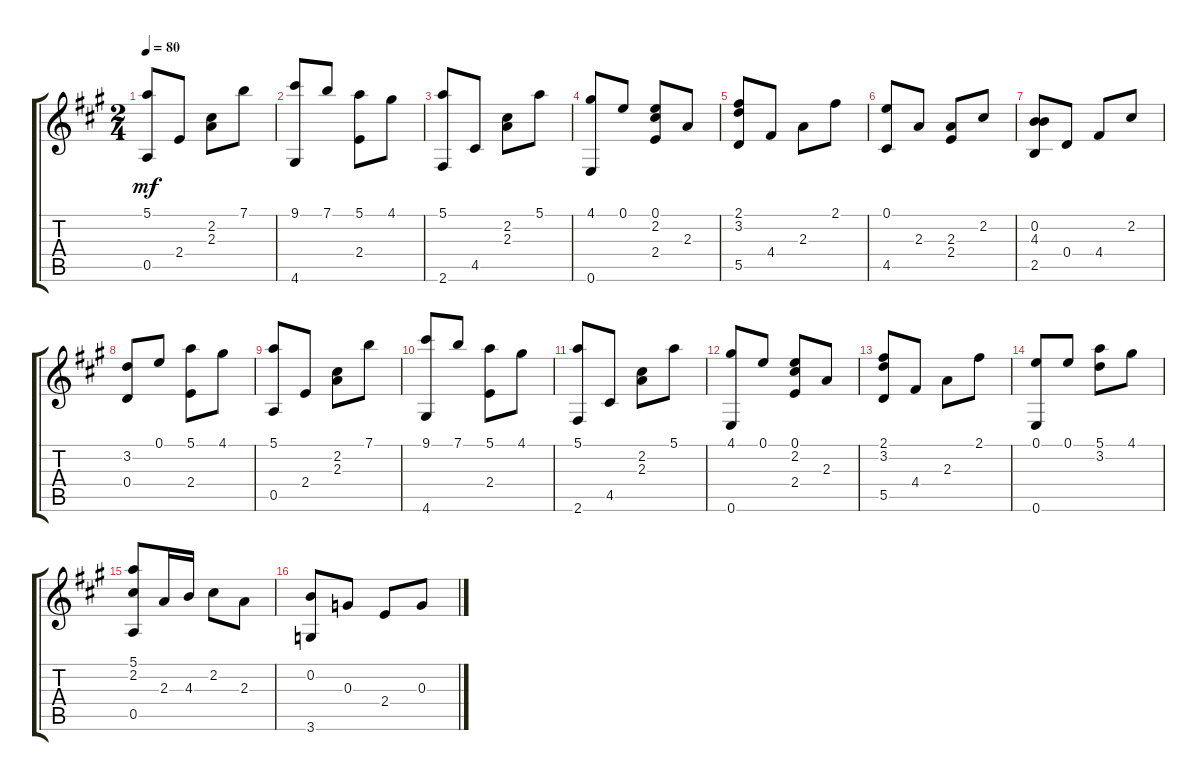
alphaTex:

\track "" {instrument acousticguitarnylon}
\staff {score tabs}
\tuning (E4 B3 G3 D3 A2 E2) {hide}
\ts (2 4)
\tempo 80
\clef g2
\ks a
(5.1 0.5).8{dy mf} 2.4.8 (2.2 2.3).8 7.1.8 |
(9.1 4.6).8 7.1.8 (5.1 2.4).8 4.1.8 |
(5.1 2.6).8 4.5.8 (2.2 2.3).8 5.1.8 |
(4.1 0.6).8 0.1.8 (0.1 2.2 2.4).8 2.3.8 |
(2.1 3.2 5.5).8 4.4.8 2.3.8 2.1.8 |
(0.1 4.5).8 2.3.8 (2.3 2.4).8 2.2.8 |
(0.2 4.3 2.5).8 0.4.8 4.4.8 2.2.8 |
(3.2 0.4).8 0.1.8 (5.1 2.4).8 4.1.8 |
(5.1 0.5).8 2.4.8 (2.2 2.3).8 7.1.8 |
(9.1 4.6).8 7.1.8 (5.1 2.4).8 4.1.8 |
(5.1 2.6).8 4.5.8 (2.2 2.3).8 5.1.8 |
(4.1 0.6).8 0.1.8 (0.1 2.2 2.4).8 2.3.8 |
(2.1 3.2 5.5).8 4.4.8 2.3.8 2.1.8 |
(0.1 0.6).8 0.1.8 (5.1 3.2).8 4.1.8 |
(5.1 2.2 0.5).8 2.3.16 4.3.16 2.2.8 2.3.8 |
(0.2 3.6).8 0.3.8 2.4.8 0.3.8
